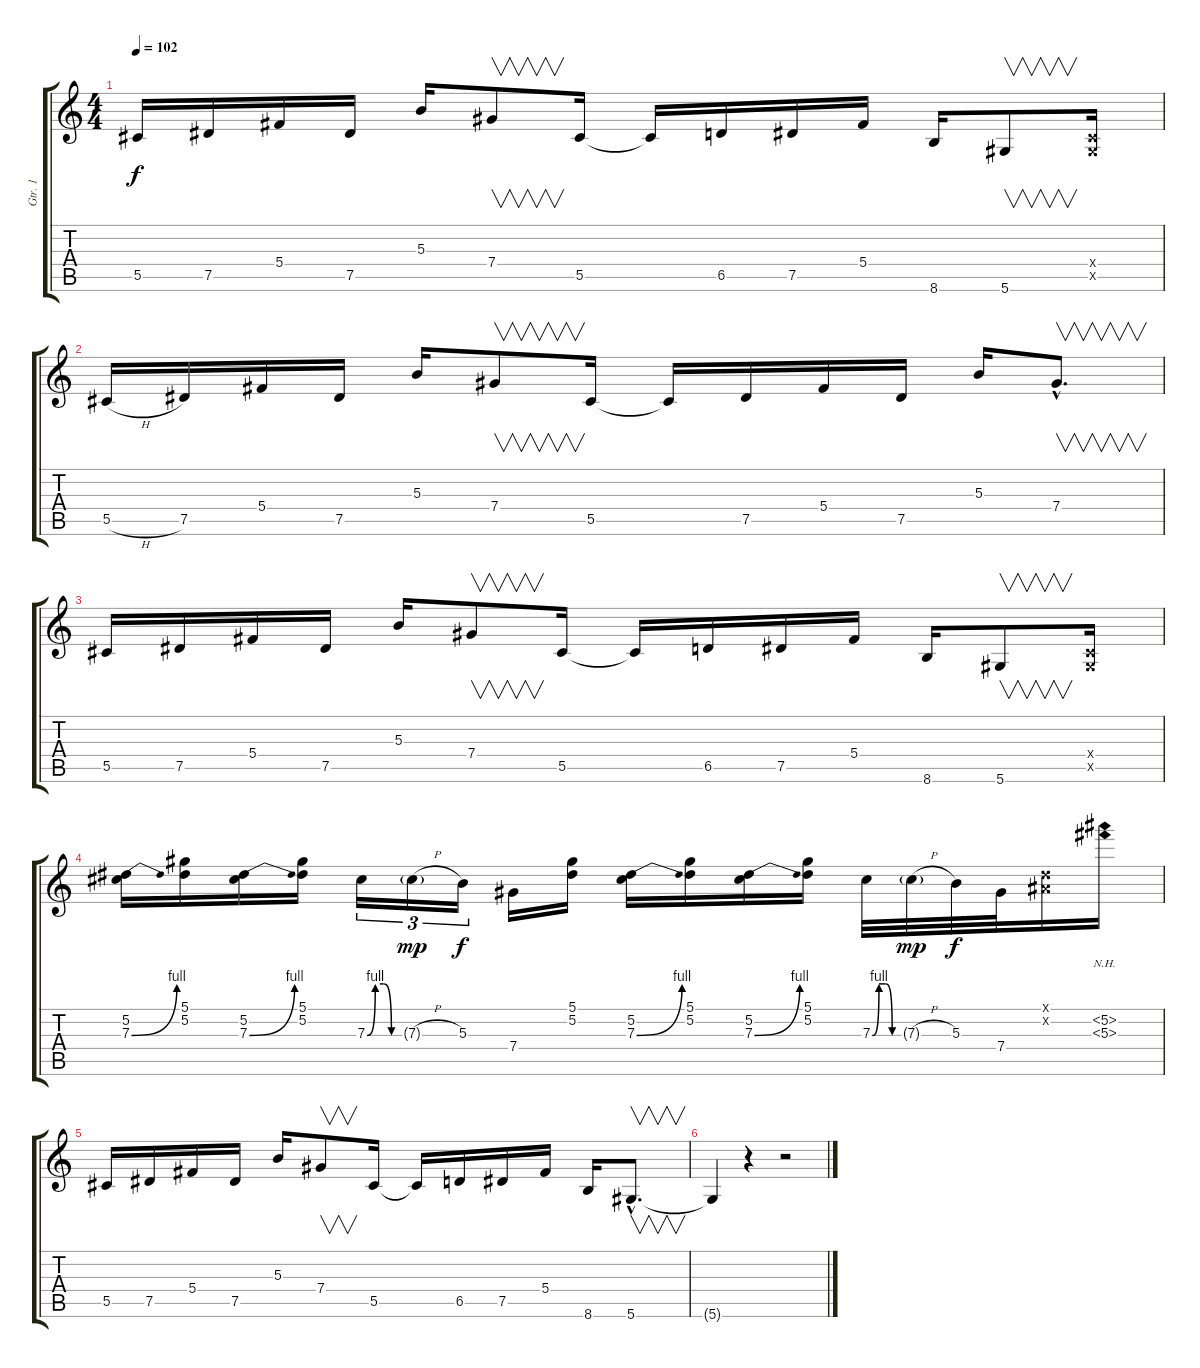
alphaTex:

\track ("Gtr. 1" "Gtr. 1") {instrument distortionguitar}
\staff {score tabs}
\tuning (Eb4 Bb3 Gb3 Db3 Ab2 Eb2) {hide}
\ts (4 4)
\tempo 102
\clef g2
\ks c
5.5.16{dy f} 7.5.16 5.4.16 7.5.16 5.3.16 7.4.8{v} 5.5.16 5.5{t}.16 6.5.16 7.5.16 5.4.16 8.6.16 5.6.8{v} (0.4{x} 0.5{x}).16 |
5.5{h}.16 7.5.16 5.4.16 7.5.16 5.3.16 7.4.8{v} 5.5.16 5.5{t}.16 7.5.16 5.4.16 7.5.16 5.3.16 7.4{hac}.8{v d} |
5.5.16 7.5.16 5.4.16 7.5.16 5.3.16 7.4.8{v} 5.5.16 5.5{t}.16 6.5.16 7.5.16 5.4.16 8.6.16 5.6.8{v} (0.4{x} 0.5{x}).16 |
(5.2 7.3{be (bend 0 0 60 4)}).16 (5.1 5.2).16 (5.2 7.3{be (bend 0 0 60 4)}).16 (5.1 5.2).16 7.3{be (custom 0 0 15 4 30 4 45 0 60 0)}.16{tu (3 2)} 7.3{h g}.16{tu (3 2) dy mp} 5.3.16{tu (3 2) dy f} 7.4.16 (5.1 5.2).16 (5.2 7.3{be (bend 0 0 60 4)}).16 (5.1 5.2).16 (5.2 7.3{be (bend 0 0 60 4)}).16 (5.1 5.2).16 7.3{be (custom 0 0 15 4 30 4 45 0 60 0)}.32 7.3{h g}.32{dy mp} 5.3.32{dy f} 7.4.32 (0.1{x} 0.2{x}).16 (5.2{nh} 5.3{nh}).16 |
5.5.16 7.5.16 5.4.16 7.5.16 5.3.16 7.4.8{v} 5.5.16 5.5{t}.16 6.5.16 7.5.16 5.4.16 8.6.16 5.6{hac}.8{v d} |
5.6{t}.4 r.4 r.2
